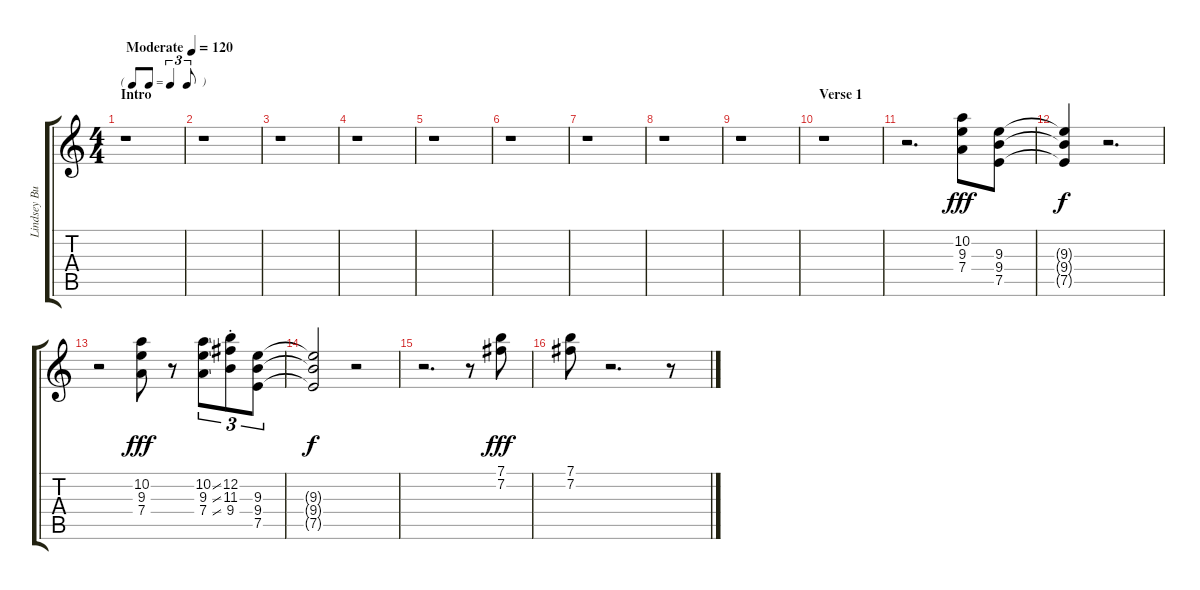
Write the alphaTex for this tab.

\track ("Lindsey Buckingham - Rhythm Guitar" "Lindsey Bu") {instrument overdrivenguitar}
\staff {score tabs}
\tuning (E4 B3 G3 D3 A2 E2) {hide}
\ts (4 4)
\tf triplet8th
\section ("" "Intro")
\tempo (120 "Moderate")
\clef g2
\ks c
r.1{dy fff instrument overdrivenguitar} |
r.1 |
r.1 |
r.1 |
r.1 |
r.1 |
r.1 |
r.1 |
r.1 |
\section ("" "Verse 1")
r.1 |
r.2{d} (10.2 9.3 7.4).8 (9.3 9.4 7.5).8 |
(9.3{t} 9.4{t} 7.5{t}).4{dy f} r.2{d} |
r.2 (10.2 9.3 7.4).8{dy fff} r.8 (10.2{ss} 9.3{ss} 7.4{ss}).8{tu (3 2)} (12.2{st} 11.3{st} 9.4{st}).8{tu (3 2)} (9.3 9.4 7.5).8{tu (3 2)} |
(9.3{t} 9.4{t} 7.5{t}).2{dy f} r.2 |
r.2{d} r.8 (7.1 7.2).8{dy fff} |
(7.1 7.2).8 r.2{d} r.8
